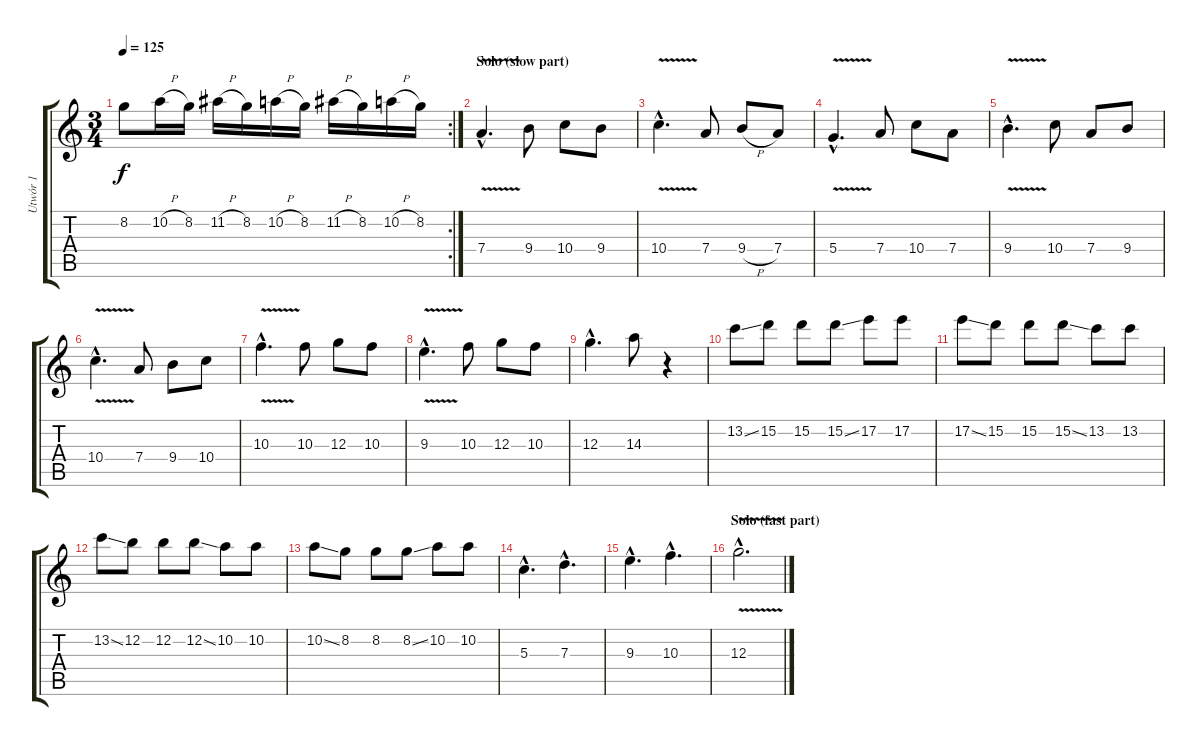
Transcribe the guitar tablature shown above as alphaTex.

\track ("Utwór 1" "Utwór 1") {instrument distortionguitar}
\staff {score tabs}
\tuning (E4 B3 G3 D3 A2 E2) {hide}
\rc 2
\ts (3 4)
\tempo 125
\clef g2
\ks c
8.2.8{dy f} 10.2{h}.16 8.2.16 11.2{h}.16 8.2.16 10.2{h}.16 8.2.16 11.2{h}.16 8.2.16 10.2{h}.16 8.2.16 |
\section ("" "Solo (slow part)")
7.4{v hac}.4{d} 9.4.8 10.4.8 9.4.8 |
10.4{v hac}.4{d} 7.4.8 9.4{h}.8 7.4.8 |
5.4{v hac}.4{d} 7.4.8 10.4.8 7.4.8 |
9.4{v hac}.4{d} 10.4.8 7.4.8 9.4.8 |
10.4{v hac}.4{d} 7.4.8 9.4.8 10.4.8 |
10.3{v hac}.4{d} 10.3.8 12.3.8 10.3.8 |
9.3{v hac}.4{d} 10.3.8 12.3.8 10.3.8 |
12.3{hac}.4{d} 14.3.8 r.4 |
13.2{ss}.8 15.2.8 15.2.8 15.2{ss}.8 17.2.8 17.2.8 |
17.2{ss}.8 15.2.8 15.2.8 15.2{ss}.8 13.2.8 13.2.8 |
13.2{ss}.8 12.2.8 12.2.8 12.2{ss}.8 10.2.8 10.2.8 |
10.2{ss}.8 8.2.8 8.2.8 8.2{ss}.8 10.2.8 10.2.8 |
5.3{hac}.4{d} 7.3{hac}.4{d} |
9.3{hac}.4{d} 10.3{hac}.4{d} |
\section ("" "Solo (fast part)")
12.3{v hac}.2{d}
